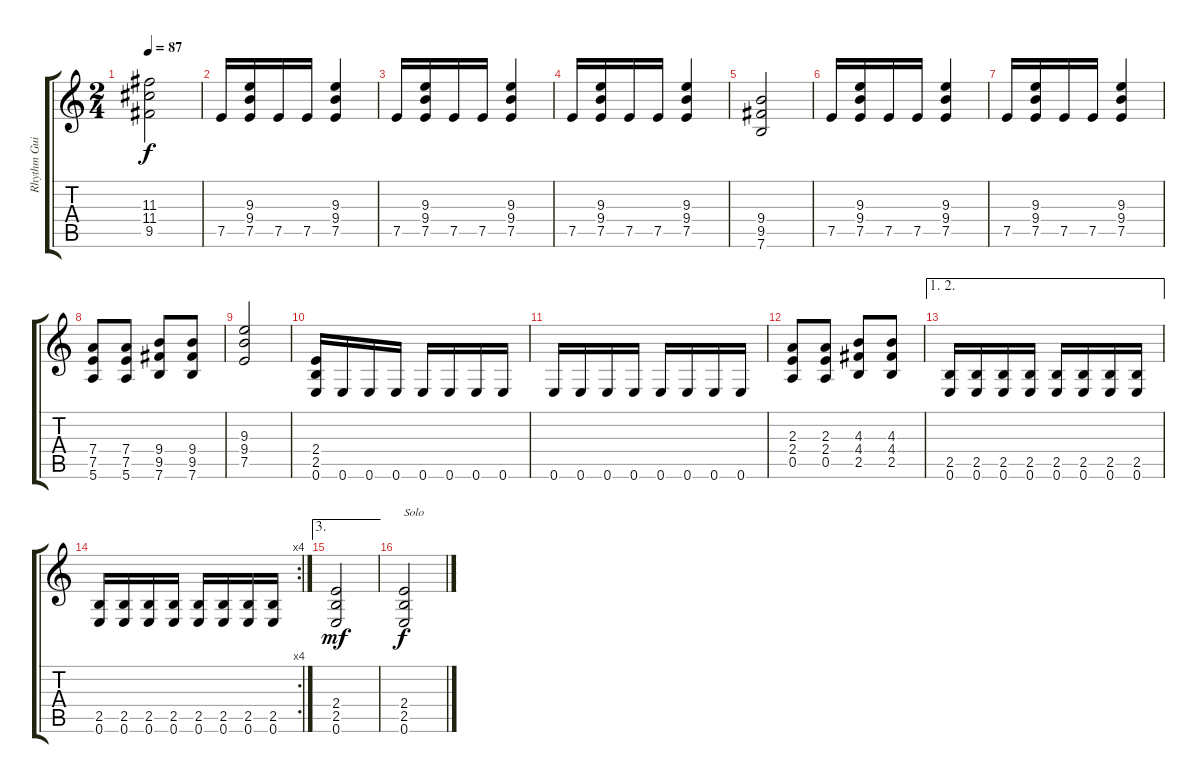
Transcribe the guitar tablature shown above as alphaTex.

\track ("Rhythm Guitar " "Rhythm Gui") {instrument distortionguitar}
\staff {score tabs}
\tuning (E4 B3 G3 D3 A2 E2) {hide}
\ts (2 4)
\tempo 87
\clef g2
\ks c
(11.3 11.4 9.5).2{dy f} |
7.5.16 (9.3 9.4 7.5).16 7.5.16 7.5.16 (9.3 9.4 7.5).4 |
7.5.16 (9.3 9.4 7.5).16 7.5.16 7.5.16 (9.3 9.4 7.5).4 |
7.5.16 (9.3 9.4 7.5).16 7.5.16 7.5.16 (9.3 9.4 7.5).4 |
(9.4 9.5 7.6).2 |
7.5.16 (9.3 9.4 7.5).16 7.5.16 7.5.16 (9.3 9.4 7.5).4 |
7.5.16 (9.3 9.4 7.5).16 7.5.16 7.5.16 (9.3 9.4 7.5).4 |
(7.4 7.5 5.6).8 (7.4 7.5 5.6).8 (9.4 9.5 7.6).8 (9.4 9.5 7.6).8 |
(9.3 9.4 7.5).2 |
(2.4 2.5 0.6).16 0.6.16 0.6.16 0.6.16 0.6.16 0.6.16 0.6.16 0.6.16 |
0.6.16 0.6.16 0.6.16 0.6.16 0.6.16 0.6.16 0.6.16 0.6.16 |
(2.3 2.4 0.5).8 (2.3 2.4 0.5).8 (4.3 4.4 2.5).8 (4.3 4.4 2.5).8 |
\ae (1 2)
(2.5 0.6).16 (2.5 0.6).16 (2.5 0.6).16 (2.5 0.6).16 (2.5 0.6).16 (2.5 0.6).16 (2.5 0.6).16 (2.5 0.6).16 |
\rc 4
(2.5 0.6).16 (2.5 0.6).16 (2.5 0.6).16 (2.5 0.6).16 (2.5 0.6).16 (2.5 0.6).16 (2.5 0.6).16 (2.5 0.6).16 |
\ae 3
(2.4 2.5 0.6).2{dy mf} |
(2.4 2.5 0.6).2{txt "Solo" dy f}
